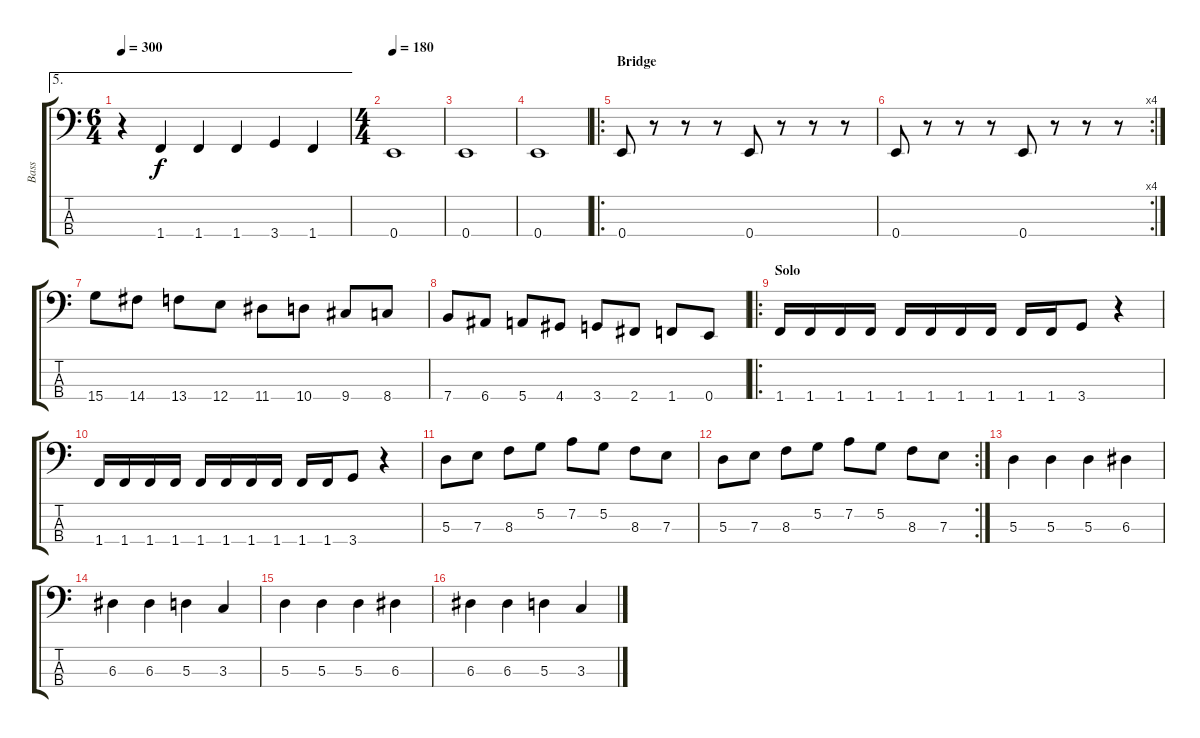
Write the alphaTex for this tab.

\track ("Bass" "Bass") {instrument slapbass1}
\staff {score tabs}
\tuning (G2 D2 A1 E1) {hide}
\ae 5
\ts (6 4)
\tempo 300
\clef f4
\ks c
r.4{dy f} 1.4.4 1.4.4 1.4.4 3.4.4 1.4.4 |
\ts (4 4)
\tempo 180
0.4.1 |
0.4.1 |
0.4.1 |
\ro
\section ("" "Bridge")
0.4.8 r.8 r.8 r.8 0.4.8 r.8 r.8 r.8 |
\rc 4
0.4.8 r.8 r.8 r.8 0.4.8 r.8 r.8 r.8 |
15.4.8 14.4.8 13.4.8 12.4.8 11.4.8 10.4.8 9.4.8 8.4.8 |
7.4.8 6.4.8 5.4.8 4.4.8 3.4.8 2.4.8 1.4.8 0.4.8 |
\ro
\section ("" "Solo")
1.4.16 1.4.16 1.4.16 1.4.16 1.4.16 1.4.16 1.4.16 1.4.16 1.4.16 1.4.16 3.4.8 r.4 |
1.4.16 1.4.16 1.4.16 1.4.16 1.4.16 1.4.16 1.4.16 1.4.16 1.4.16 1.4.16 3.4.8 r.4 |
5.3.8 7.3.8 8.3.8 5.2.8 7.2.8 5.2.8 8.3.8 7.3.8 |
\rc 2
5.3.8 7.3.8 8.3.8 5.2.8 7.2.8 5.2.8 8.3.8 7.3.8 |
5.3.4 5.3.4 5.3.4 6.3.4 |
6.3.4 6.3.4 5.3.4 3.3.4 |
5.3.4 5.3.4 5.3.4 6.3.4 |
6.3.4 6.3.4 5.3.4 3.3.4
